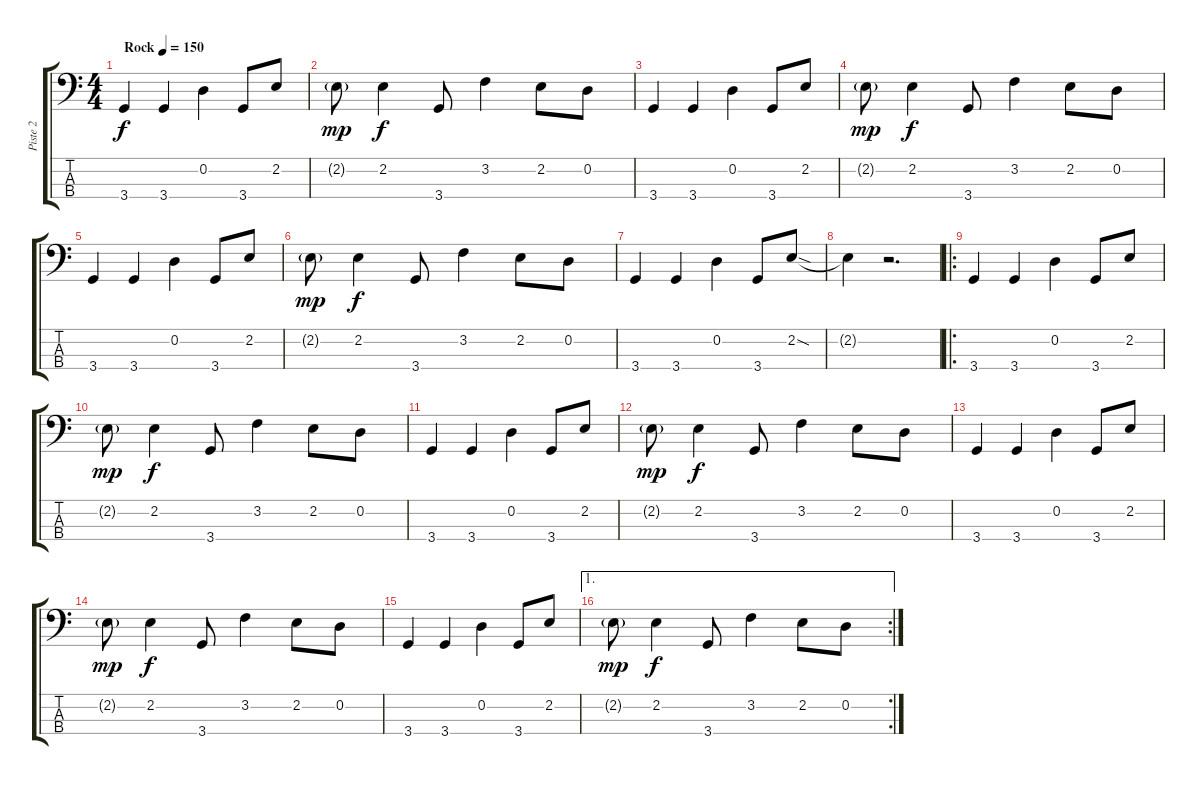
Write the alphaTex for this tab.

\track ("Piste 2" "Piste 2") {instrument electricbassfinger}
\staff {score tabs}
\tuning (G2 D2 A1 E1) {hide}
\ts (4 4)
\tempo (150 "Rock")
\clef f4
\ks c
3.4.4{dy f instrument electricbassfinger} 3.4.4 0.2.4 3.4.8 2.2.8 |
2.2{g}.8{dy mp} 2.2.4{dy f} 3.4.8 3.2.4 2.2.8 0.2.8 |
3.4.4 3.4.4 0.2.4 3.4.8 2.2.8 |
2.2{g}.8{dy mp} 2.2.4{dy f} 3.4.8 3.2.4 2.2.8 0.2.8 |
3.4.4 3.4.4 0.2.4 3.4.8 2.2.8 |
2.2{g}.8{dy mp} 2.2.4{dy f} 3.4.8 3.2.4 2.2.8 0.2.8 |
3.4.4 3.4.4 0.2.4 3.4.8 2.2{sod}.8 |
2.2{t}.4 r.2{d} |
\ro
3.4.4 3.4.4 0.2.4 3.4.8 2.2.8 |
2.2{g}.8{dy mp} 2.2.4{dy f} 3.4.8 3.2.4 2.2.8 0.2.8 |
3.4.4 3.4.4 0.2.4 3.4.8 2.2.8 |
2.2{g}.8{dy mp} 2.2.4{dy f} 3.4.8 3.2.4 2.2.8 0.2.8 |
3.4.4 3.4.4 0.2.4 3.4.8 2.2.8 |
2.2{g}.8{dy mp} 2.2.4{dy f} 3.4.8 3.2.4 2.2.8 0.2.8 |
3.4.4 3.4.4 0.2.4 3.4.8 2.2.8 |
\ae 1
\rc 2
2.2{g}.8{dy mp} 2.2.4{dy f} 3.4.8 3.2.4 2.2.8 0.2.8
